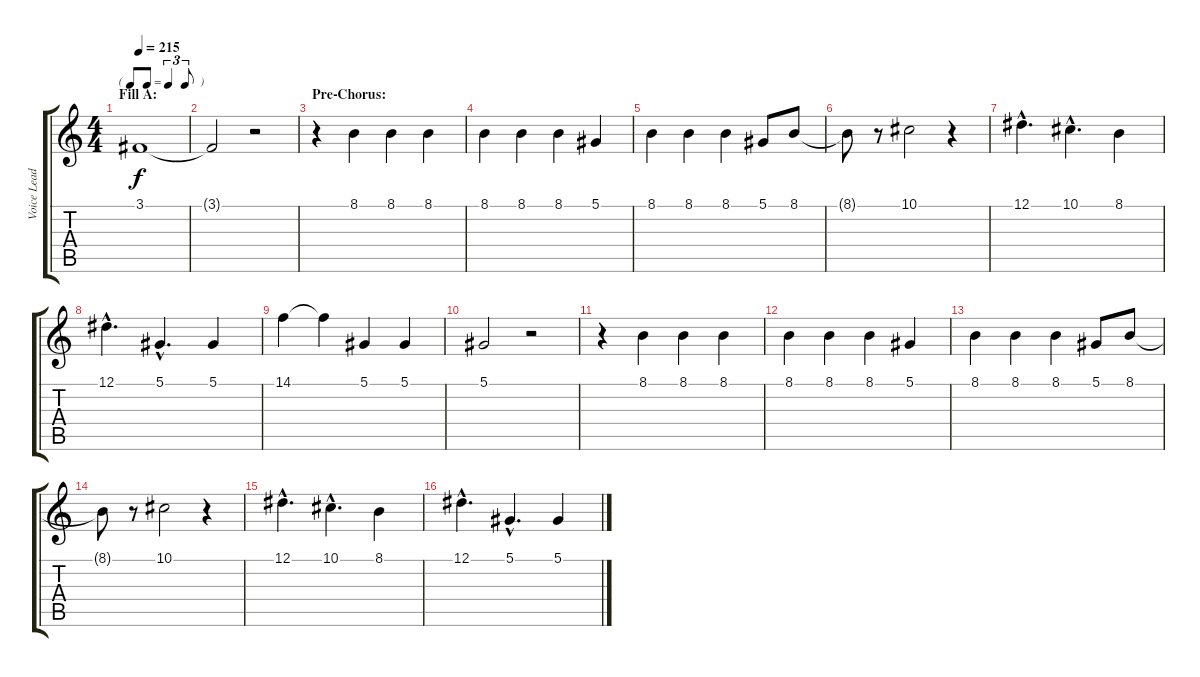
\track ("Voice Lead" "Voice Lead") {instrument cello}
\staff {score tabs}
\tuning (Eb4 Bb3 Gb3 Db3 Ab2 Eb2) {hide}
\ts (4 4)
\tf triplet8th
\section ("" "Fill A:")
\tempo 215
\clef g2
\ks c
3.1{t}.1{dy f} |
3.1{t}.2 r.2 |
\section ("" "Pre-Chorus:")
r.4 8.1.4 8.1.4 8.1.4 |
8.1.4 8.1.4 8.1.4 5.1.4 |
8.1.4 8.1.4 8.1.4 5.1.8 8.1.8 |
8.1{t}.8 r.8 10.1.2 r.4 |
12.1{hac}.4{d} 10.1{hac}.4{d} 8.1.4 |
12.1{hac}.4{d} 5.1{hac}.4{d} 5.1.4 |
14.1.4 14.1{t}.4 5.1.4 5.1.4 |
5.1.2 r.2 |
r.4 8.1.4 8.1.4 8.1.4 |
8.1.4 8.1.4 8.1.4 5.1.4 |
8.1.4 8.1.4 8.1.4 5.1.8 8.1.8 |
8.1{t}.8 r.8 10.1.2 r.4 |
12.1{hac}.4{d} 10.1{hac}.4{d} 8.1.4 |
12.1{hac}.4{d} 5.1{hac}.4{d} 5.1.4
